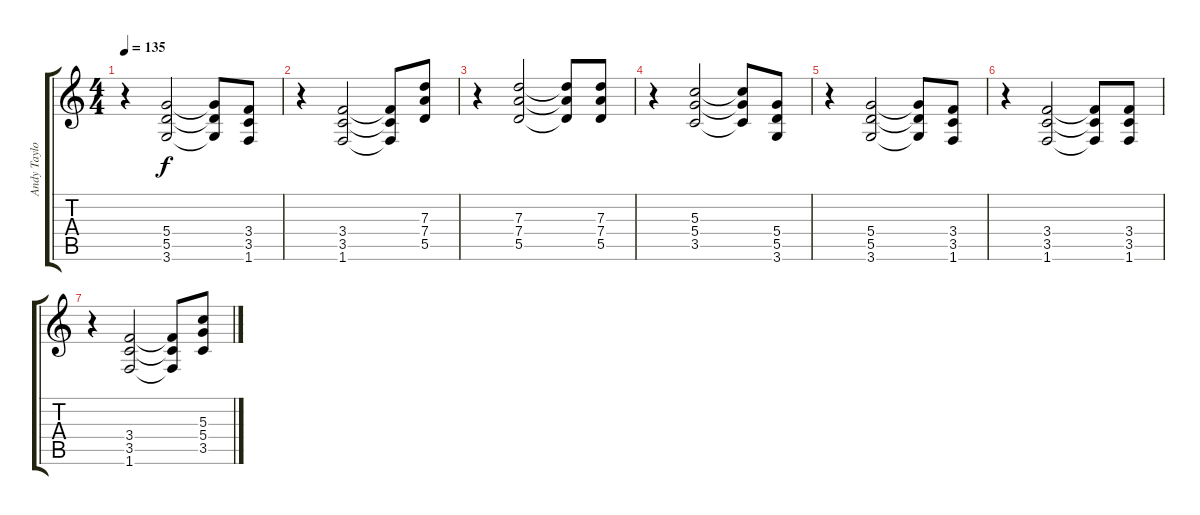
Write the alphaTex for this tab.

\track ("Andy Taylor" "Andy Taylo") {instrument distortionguitar}
\staff {score tabs}
\tuning (E4 B3 G3 D3 A2 E2) {hide}
\ts (4 4)
\tempo 135
\clef g2
\ks c
r.4{dy f} (5.4 5.5 3.6).2 (5.4{t} 5.5{t} 3.6{t}).8 (3.4 3.5 1.6).8 |
r.4 (3.4 3.5 1.6).2 (3.4{t} 3.5{t} 1.6{t}).8 (7.3 7.4 5.5).8 |
r.4 (7.3 7.4 5.5).2 (7.3{t} 7.4{t} 5.5{t}).8 (7.3 7.4 5.5).8 |
r.4 (5.3 5.4 3.5).2 (5.3{t} 5.4{t} 3.5{t}).8 (5.4 5.5 3.6).8 |
r.4 (5.4 5.5 3.6).2 (5.4{t} 5.5{t} 3.6{t}).8 (3.4 3.5 1.6).8 |
r.4 (3.4 3.5 1.6).2 (3.4{t} 3.5{t} 1.6{t}).8 (3.4 3.5 1.6).8 |
r.4 (3.4 3.5 1.6).2 (3.4{t} 3.5{t} 1.6{t}).8 (5.3 5.4 3.5).8
